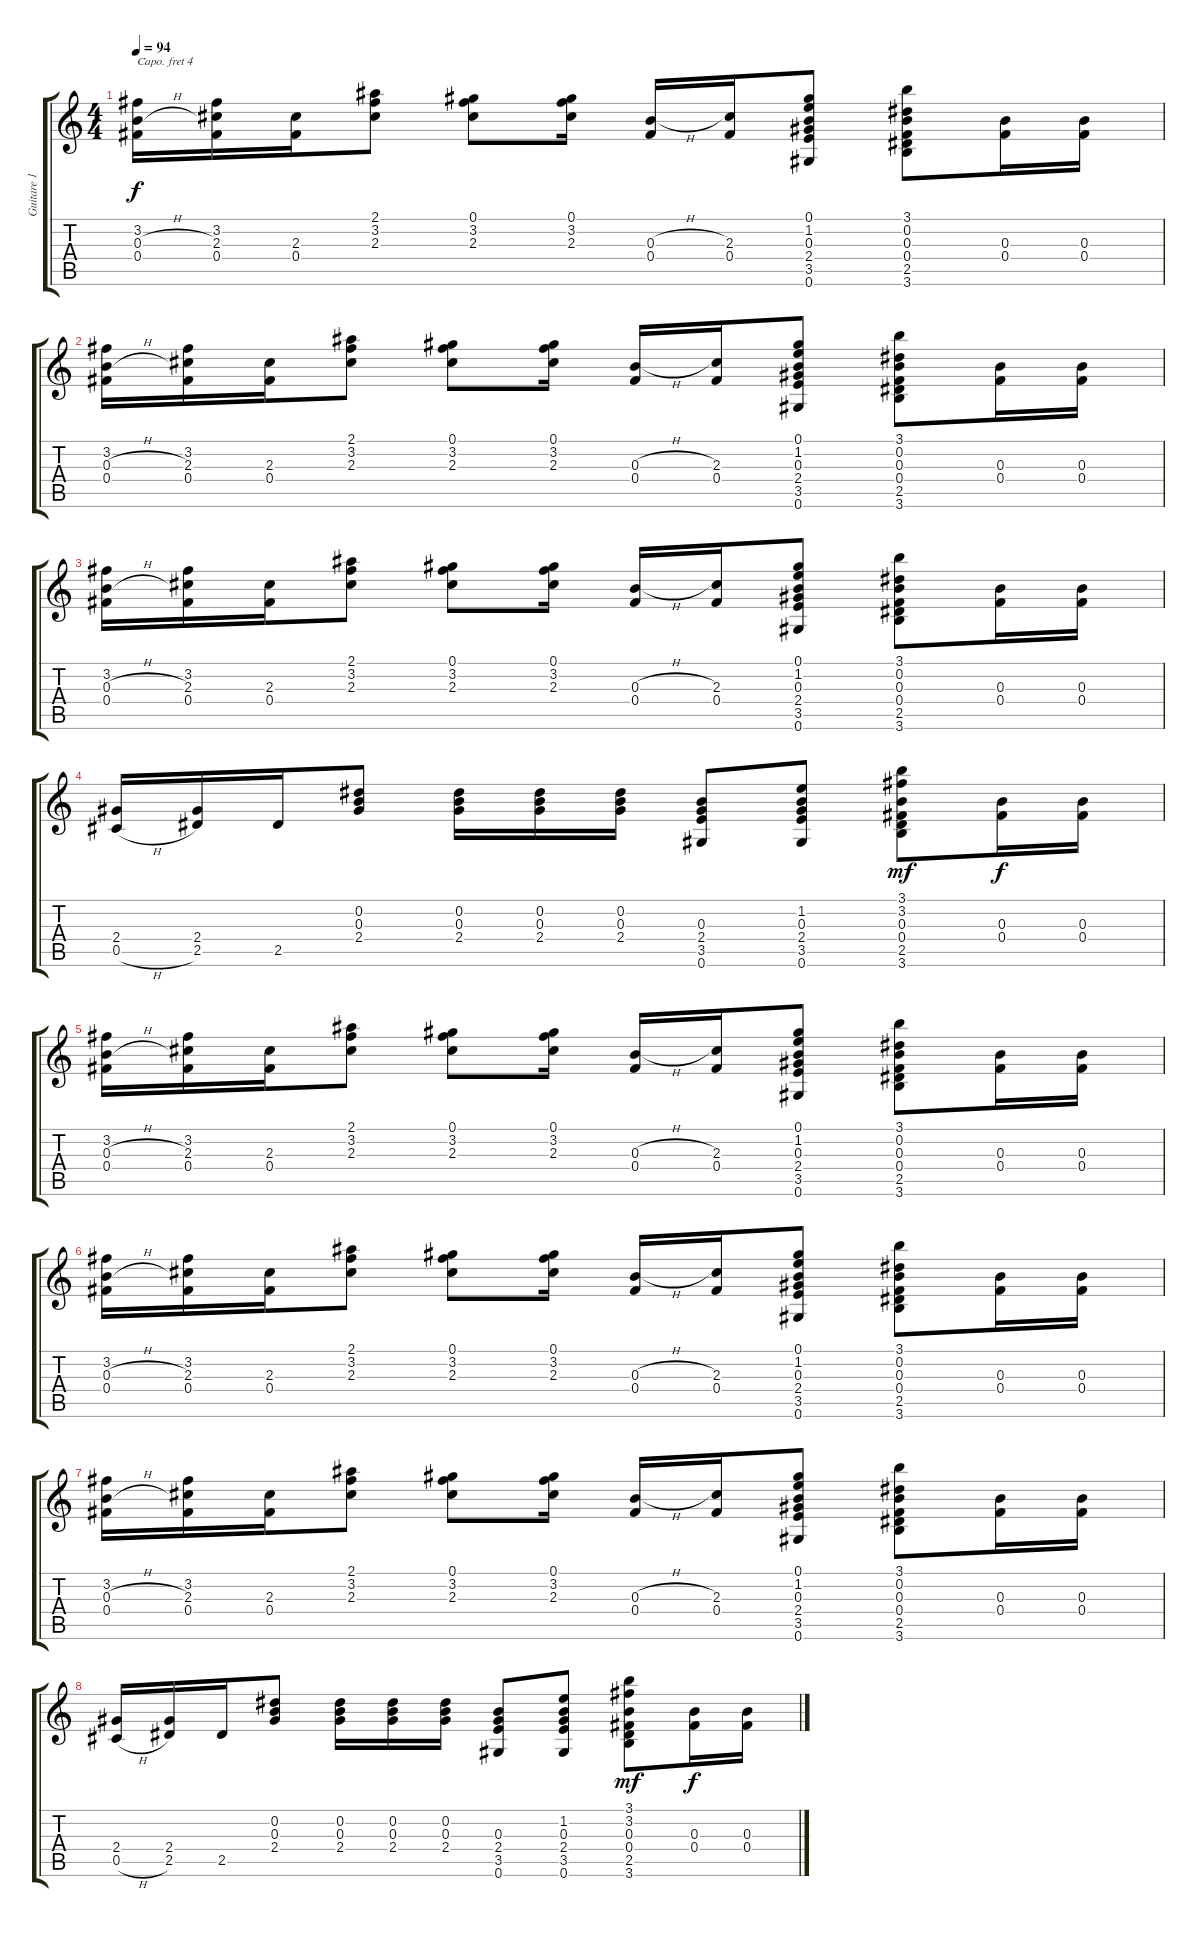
\track ("Guitare 1" "Guitare 1") {instrument acousticguitarnylon}
\staff {score tabs}
\capo 4
\tuning (E4 B3 G3 D3 A2 E2) {hide}
\ts (4 4)
\tempo 94
\clef g2
\ks c
(3.2 0.3{h} 0.4).16{dy f} (3.2 2.3 0.4).16 (2.3 0.4).16 (2.1 3.2 2.3).8 (0.1 3.2 2.3).8 (0.1 3.2 2.3).16 (0.3{h} 0.4).16 (2.3 0.4).16 (0.1 1.2 0.3 2.4 3.5 0.6).8 (3.1 0.2 0.3 0.4 2.5 3.6).8 (0.3 0.4).16 (0.3 0.4).16 |
(3.2 0.3{h} 0.4).16 (3.2 2.3 0.4).16 (2.3 0.4).16 (2.1 3.2 2.3).8 (0.1 3.2 2.3).8 (0.1 3.2 2.3).16 (0.3{h} 0.4).16 (2.3 0.4).16 (0.1 1.2 0.3 2.4 3.5 0.6).8 (3.1 0.2 0.3 0.4 2.5 3.6).8 (0.3 0.4).16 (0.3 0.4).16 |
(3.2 0.3{h} 0.4).16 (3.2 2.3 0.4).16 (2.3 0.4).16 (2.1 3.2 2.3).8 (0.1 3.2 2.3).8 (0.1 3.2 2.3).16 (0.3{h} 0.4).16 (2.3 0.4).16 (0.1 1.2 0.3 2.4 3.5 0.6).8 (3.1 0.2 0.3 0.4 2.5 3.6).8 (0.3 0.4).16 (0.3 0.4).16 |
(2.4 0.5{h}).16 (2.4 2.5).16 2.5.16 (0.2 0.3 2.4).8 (0.2 0.3 2.4).16 (0.2 0.3 2.4).16 (0.2 0.3 2.4).16 (0.3 2.4 3.5 0.6).8 (1.2 0.3 2.4 3.5 0.6).8 (3.1 3.2 0.3 0.4 2.5 3.6).8{dy mf} (0.3 0.4).16{dy f} (0.3 0.4).16 |
(3.2 0.3{h} 0.4).16 (3.2 2.3 0.4).16 (2.3 0.4).16 (2.1 3.2 2.3).8 (0.1 3.2 2.3).8 (0.1 3.2 2.3).16 (0.3{h} 0.4).16 (2.3 0.4).16 (0.1 1.2 0.3 2.4 3.5 0.6).8 (3.1 0.2 0.3 0.4 2.5 3.6).8 (0.3 0.4).16 (0.3 0.4).16 |
(3.2 0.3{h} 0.4).16 (3.2 2.3 0.4).16 (2.3 0.4).16 (2.1 3.2 2.3).8 (0.1 3.2 2.3).8 (0.1 3.2 2.3).16 (0.3{h} 0.4).16 (2.3 0.4).16 (0.1 1.2 0.3 2.4 3.5 0.6).8 (3.1 0.2 0.3 0.4 2.5 3.6).8 (0.3 0.4).16 (0.3 0.4).16 |
(3.2 0.3{h} 0.4).16 (3.2 2.3 0.4).16 (2.3 0.4).16 (2.1 3.2 2.3).8 (0.1 3.2 2.3).8 (0.1 3.2 2.3).16 (0.3{h} 0.4).16 (2.3 0.4).16 (0.1 1.2 0.3 2.4 3.5 0.6).8 (3.1 0.2 0.3 0.4 2.5 3.6).8 (0.3 0.4).16 (0.3 0.4).16 |
(2.4 0.5{h}).16 (2.4 2.5).16 2.5.16 (0.2 0.3 2.4).8 (0.2 0.3 2.4).16 (0.2 0.3 2.4).16 (0.2 0.3 2.4).16 (0.3 2.4 3.5 0.6).8 (1.2 0.3 2.4 3.5 0.6).8 (3.1 3.2 0.3 0.4 2.5 3.6).8{dy mf} (0.3 0.4).16{dy f} (0.3 0.4).16
